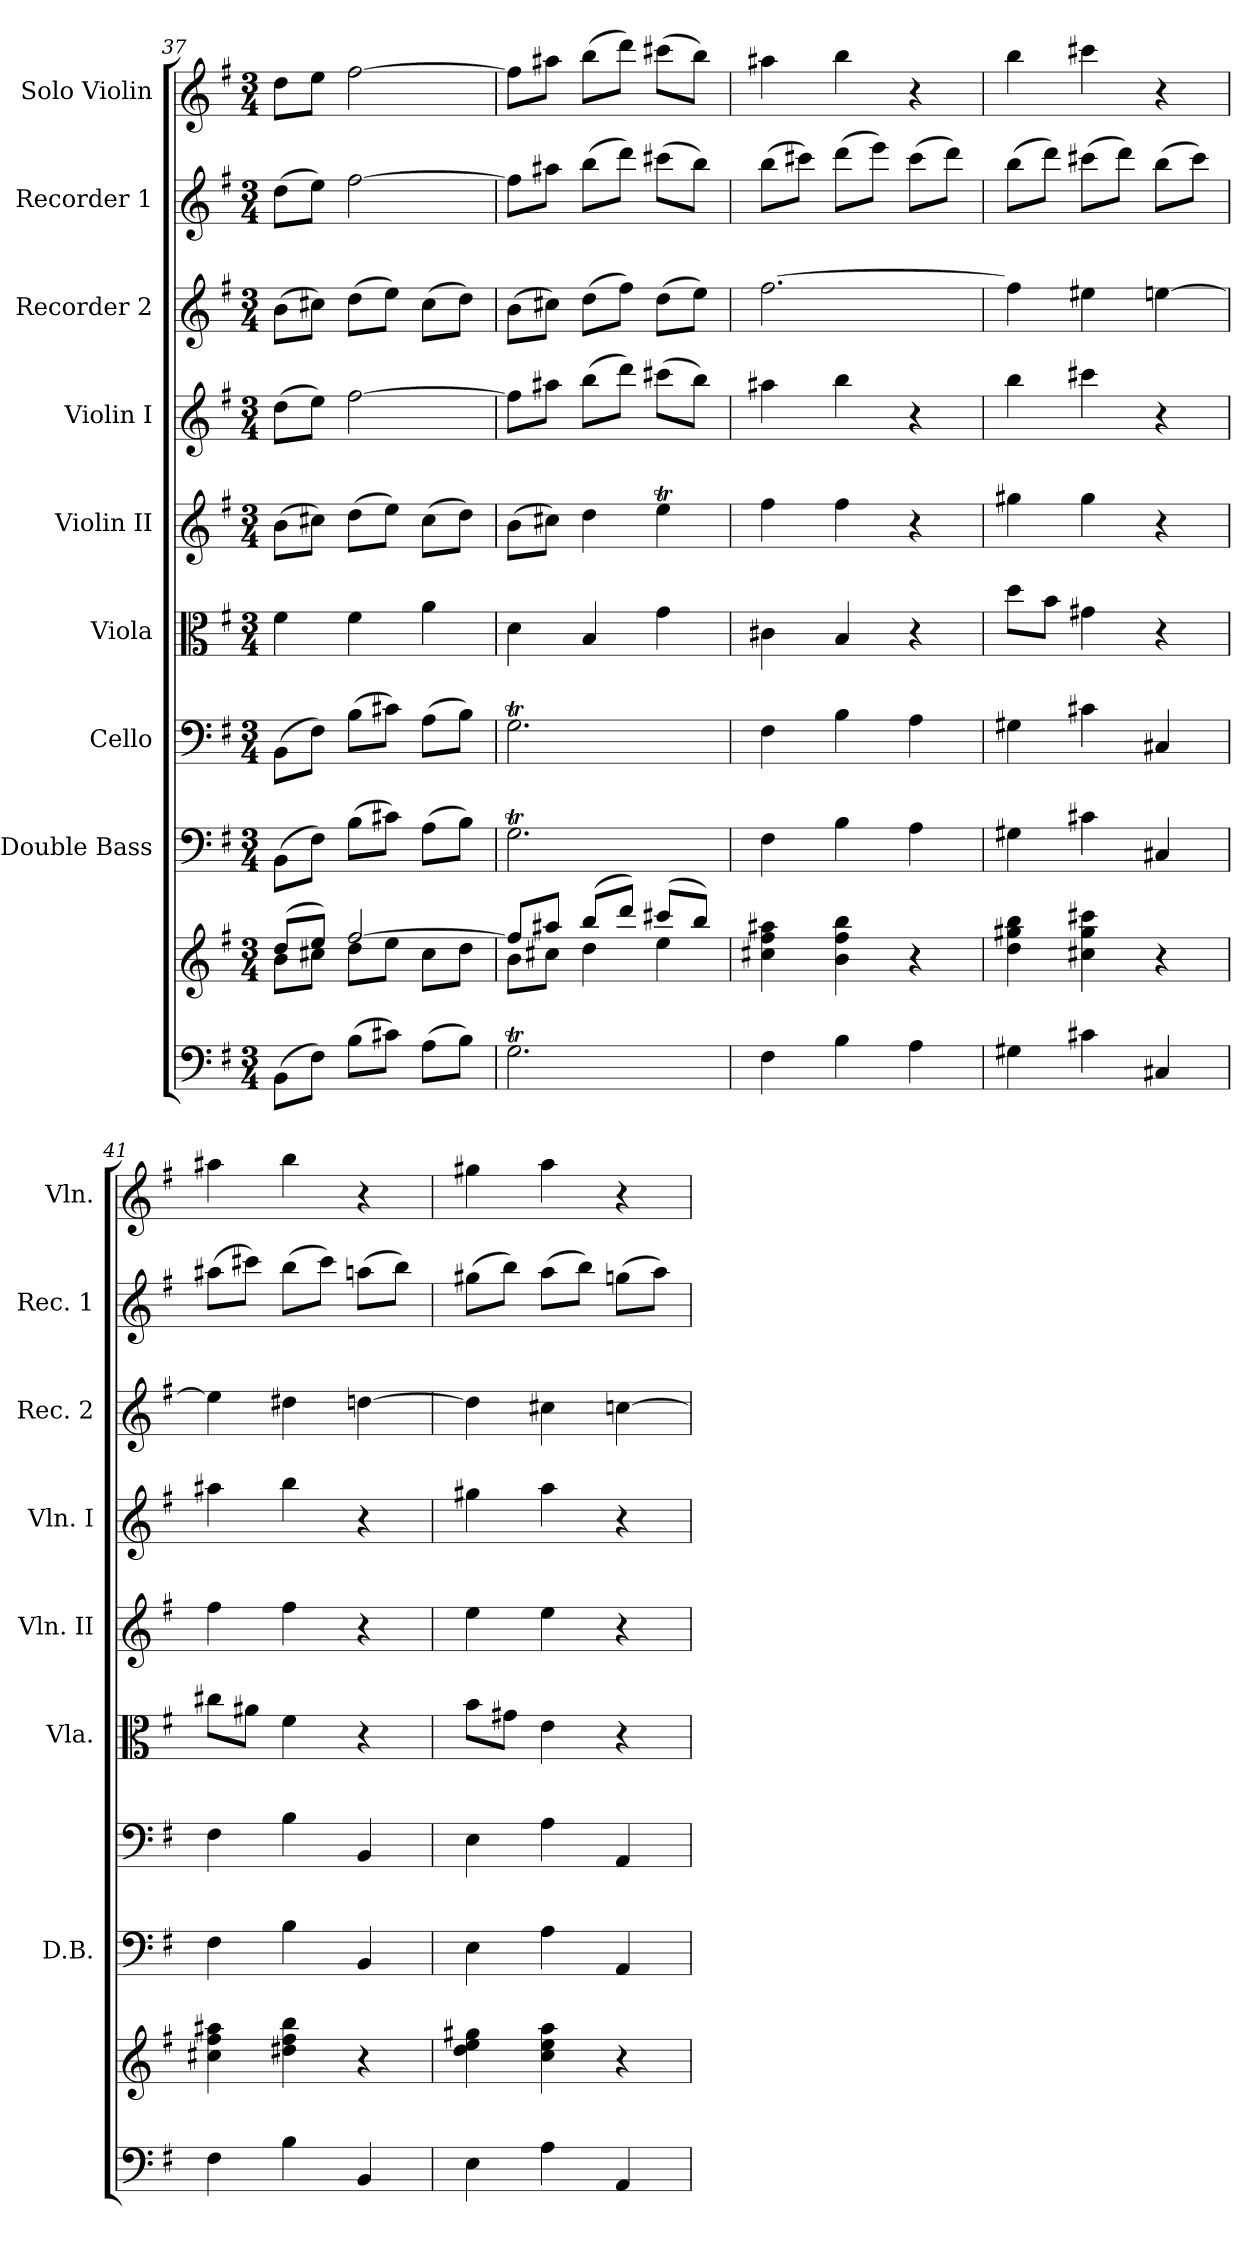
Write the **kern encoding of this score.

**kern	**kern	**kern	**kern	**kern	**kern	**kern	**kern	**kern	**kern
*part9	*part9	*part8	*part7	*part6	*part5	*part4	*part3	*part2	*part1
*staff10	*staff9	*staff8	*staff7	*staff6	*staff5	*staff4	*staff3	*staff2	*staff1
*	*	*I"Double Bass	*I"Cello	*I"Viola	*I"Violin II	*I"Violin I	*I"Recorder 2	*I"Recorder 1	*I"Solo Violin
*	*	*I'D.B.	*	*I'Vla.	*I'Vln. II	*I'Vln. I	*I'Rec. 2	*I'Rec. 1	*I'Vln.
!!LO:PB:g=z
*clefF4	*clefG2	*clefF4	*clefF4	*clefC3	*clefG2	*clefG2	*clefG2	*clefG2	*clefG2
*	*	*ITrd7c12	*	*	*	*	*	*	*
*k[f#]	*k[f#]	*k[f#]	*k[f#]	*k[f#]	*k[f#]	*k[f#]	*k[f#]	*k[f#]	*k[f#]
*G:	*G:	*G:	*G:	*G:	*G:	*G:	*G:	*G:	*G:
*M3/4	*M3/4	*M3/4	*M3/4	*M3/4	*M3/4	*M3/4	*M3/4	*M3/4	*M3/4
=37	=37	=37	=37	=37	=37	=37	=37	=37	=37
*	*^	*	*	*	*	*	*	*	*
(>8BB\L	(>8dd/L	8b\L	(>8BBB\L	(>8BB\L	4f#\	(>8b\L	(>8dd\L	(>8b\L	(>8dd\L	8dd\L
8F#\J)	8ee/J)	8cc#\J	8FF#\J)	8F#\J)	.	8cc#\J)	8ee\J)	8cc#\J)	8ee\J)	8ee\J
(>8B\L	[2ff#/	8dd\L	(>8BB\L	(>8B\L	4f#\	(>8dd\L	[2ff#\	(>8dd\L	[2ff#\	[2ff#\
8c#\J)	.	8ee\J	8C#\J)	8c#\J)	.	8ee\J)	.	8ee\J)	.	.
(>8A\L	.	8cc#\L	(>8AA\L	(>8A\L	4a\	(>8cc#\L	.	(>8cc#\L	.	.
8B\J)	.	8dd\J	8BB\J)	8B\J)	.	8dd\J)	.	8dd\J)	.	.
=38	=38	=38	=38	=38	=38	=38	=38	=38	=38	=38
2.GT\	8ff#/L]	8b\L	2.GGT\	2.GT\	4d\	(>8b\L	8ff#\L]	(>8b\L	8ff#\L]	8ff#\L]
.	8aa#/J	8cc#\J	.	.	.	8cc#\J)	8aa#\J	8cc#\J)	8aa#\J	8aa#\J
.	(>8bb/L	4dd\	.	.	4B/	4dd\	(>8bb\L	(>8dd\L	(>8bb\L	(>8bb\L
.	8ddd/J)	.	.	.	.	.	8ddd\J)	8ff#\J)	8ddd\J)	8ddd\J)
.	(>8ccc#/L	4ee\	.	.	4g\	4eeT\	(>8ccc#\L	(>8dd\L	(>8ccc#\L	(>8ccc#\L
.	8bb/J)	.	.	.	.	.	8bb\J)	8ee\J)	8bb\J)	8bb\J)
*	*v	*v	*	*	*	*	*	*	*	*
=39	=39	=39	=39	=39	=39	=39	=39	=39	=39
4F#\	4cc#\ 4ff#\ 4aa#\	4FF#\	4F#\	4c#\	4ff#\	4aa#\	[2.ff#\	(>8bb\L	4aa#\
.	.	.	.	.	.	.	.	8ccc#\J)	.
4B\	4b\ 4ff#\ 4bb\	4BB\	4B\	4B/	4ff#\	4bb\	.	(>8ddd\L	4bb\
.	.	.	.	.	.	.	.	8eee\J)	.
4A\	4r	4AA\	4A\	4r	4r	4r	.	(>8ccc#\L	4r
.	.	.	.	.	.	.	.	8ddd\J)	.
=40	=40	=40	=40	=40	=40	=40	=40	=40	=40
4G#\	4dd\ 4gg#\ 4bb\	4GG#\	4G#\	8dd\L	4gg#\	4bb\	4ff#\]	(>8bb\L	4bb\
.	.	.	.	8b\J	.	.	.	8ddd\J)	.
4c#\	4cc#\ 4gg#\ 4ccc#\	4C#\	4c#\	4g#\	4gg#\	4ccc#\	4ee#\	(>8ccc#\L	4ccc#\
.	.	.	.	.	.	.	.	8ddd\J)	.
4C#/	4r	4CC#/	4C#/	4r	4r	4r	[4een\	(>8bb\L	4r
.	.	.	.	.	.	.	.	8ccc#\J)	.
=41	=41	=41	=41	=41	=41	=41	=41	=41	=41
4F#\	4cc#\ 4ff#\ 4aa#\	4FF#\	4F#\	8cc#\L	4ff#\	4aa#\	4ee\]	(>8aa#\L	4aa#\
.	.	.	.	8a#\J	.	.	.	8ccc#\J)	.
4B\	4dd#\ 4ff#\ 4bb\	4BB\	4B\	4f#\	4ff#\	4bb\	4dd#\	(>8bb\L	4bb\
.	.	.	.	.	.	.	.	8ccc#\J)	.
4BB/	4r	4BBB/	4BB/	4r	4r	4r	[4ddn\	(>8aan\L	4r
.	.	.	.	.	.	.	.	8bb\J)	.
!!LO:PB:g=z
=42	=42	=42	=42	=42	=42	=42	=42	=42	=42
4E\	4dd\ 4ee\ 4gg#\	4EE\	4E\	8b\L	4ee\	4gg#\	4dd\]	(>8gg#\L	4gg#\
.	.	.	.	8g#\J	.	.	.	8bb\J)	.
4A\	4cc\ 4ee\ 4aa\	4AA\	4A\	4e\	4ee\	4aa\	4cc#\	(>8aa\L	4aa\
.	.	.	.	.	.	.	.	8bb\J)	.
4AA/	4r	4AAA/	4AA/	4r	4r	4r	[4ccn\	(>8ggn\L	4r
.	.	.	.	.	.	.	.	8aa\J)	.
=	=	=	=	=	=	=	=	=	=
*-	*-	*-	*-	*-	*-	*-	*-	*-	*-
